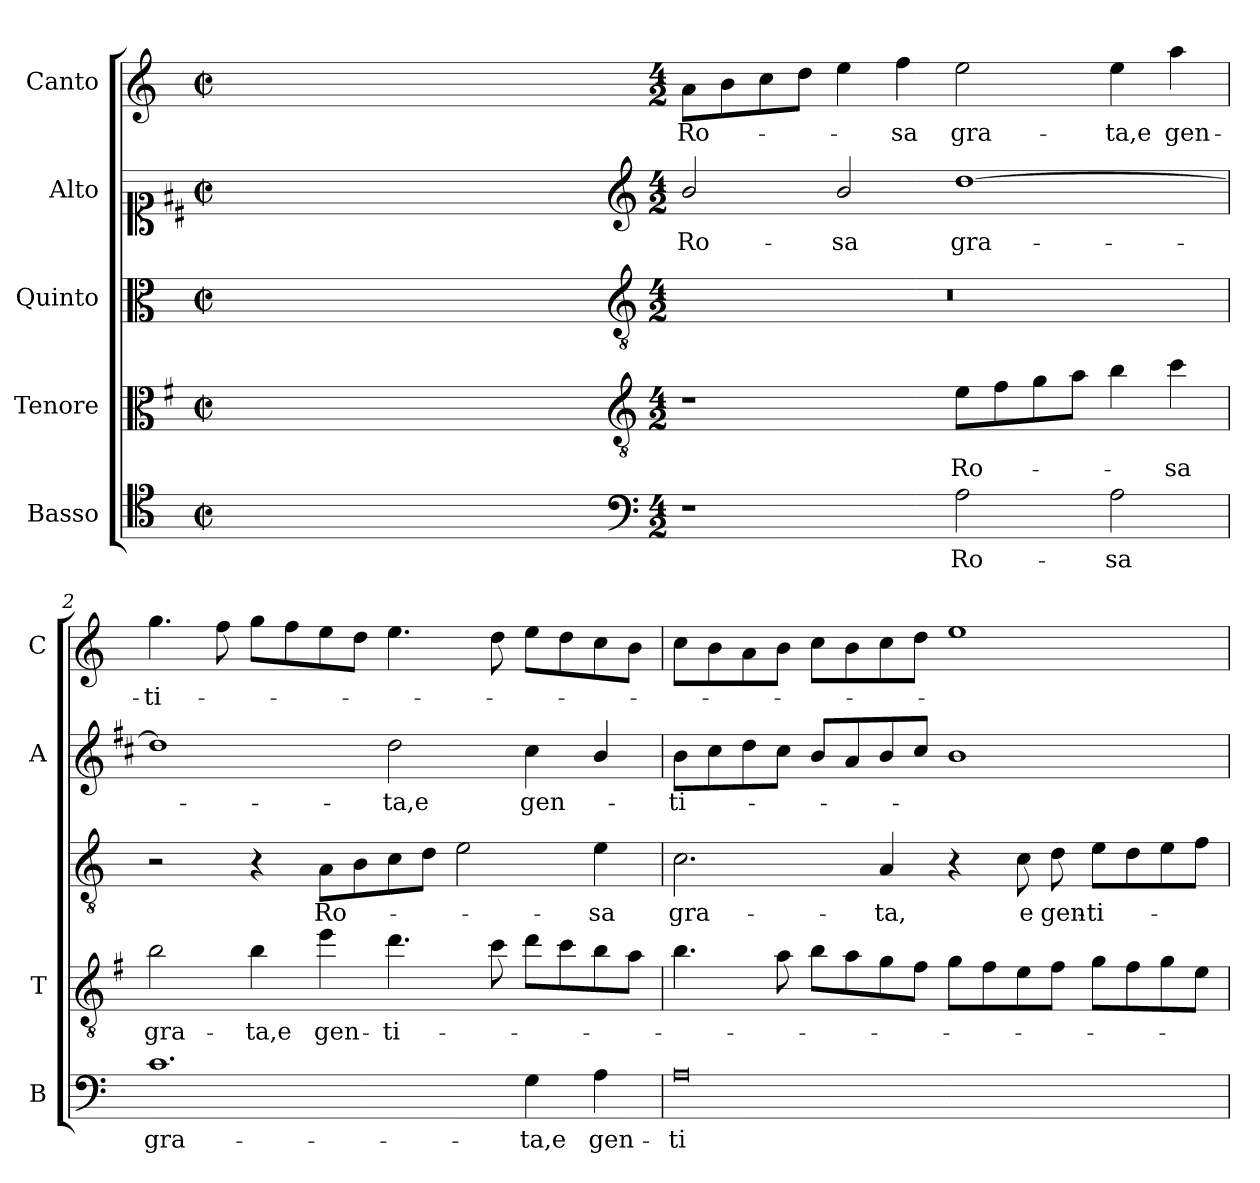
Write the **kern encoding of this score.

**kern	**text	**kern	**text	**kern	**text	**kern	**text	**kern	**text
*part5	*part5	*part4	*part4	*part3	*part3	*part2	*part2	*part1	*part1
*staff5	*staff5	*staff4	*staff4	*staff3	*staff3	*staff2	*staff2	*staff1	*staff1
*I"Basso	*	*I"Tenore	*	*I"Quinto	*	*I"Alto	*	*I"Canto	*
*I'B	*	*I'T	*	*	*	*I'A	*	*I'C	*
*clefC4	*	*clefC3	*	*clefC3	*	*clefC1	*	*clefG2	*
*	*	*ITrd4c7	*	*	*	*ITrd1c2	*	*	*
*k[]	*	*k[]	*	*k[]	*	*k[]	*	*k[]	*
*C:	*	*C:	*	*C:	*	*C:	*	*C:	*
*M2/2	*	*M2/2	*	*M2/2	*	*M2/2	*	*M2/2	*
*met(c|)	*	*met(c|)	*	*met(c|)	*	*met(c|)	*	*met(c|)	*
=	=	=	=	=	=	=	=	=	=
1ryy	.	1ryy	.	1ryy	.	1ryy	.	1ryy	.
=1X-	=1X-	=1X-	=1X-	=1X-	=1X-	=1X-	=1X-	=1X-	=1X-
4ryy	.	4ryy	.	4ryy	.	4ryy	.	4ryy	.
4ryy	.	4ryy	.	4ryy	.	4ryy	.	4ryy	.
4ryy	.	4ryy	.	4ryy	.	4ryy	.	4ryy	.
4ryy	.	4ryy	.	4ryy	.	4ryy	.	4ryy	.
=1-	=1-	=1-	=1-	=1-	=1-	=1-	=1-	=1-	=1-
*clefF4	*	*clefGv2	*	*clefGv2	*	*clefG2	*	*	*
*M4/2	*	*M4/2	*	*M4/2	*	*M4/2	*	*M4/2	*
!	!	!	!	!	!	!	!LO:LY:b	!	!LO:LY:b
1r	.	1r	.	0r	.	2a/	Ro-	8a\L	Ro-
.	.	.	.	.	.	.	.	8b\	.
.	.	.	.	.	.	.	.	8cc\	.
.	.	.	.	.	.	.	.	8dd\J	.
!	!	!	!	!	!	!	!LO:LY:b	!	!
.	.	.	.	.	.	2a/	-sa	4ee\	.
!	!	!	!	!	!	!	!	!	!LO:LY:b
.	.	.	.	.	.	.	.	4ff\	-sa
!	!LO:LY:b	!	!LO:LY:b	!	!	!	!LO:LY:b	!	!LO:LY:b
2A\	Ro-	8A\L	Ro-	.	.	[1cc	gra-	2ee\	gra-
.	.	8B\	.	.	.	.	.	.	.
.	.	8c\	.	.	.	.	.	.	.
.	.	8d\J	.	.	.	.	.	.	.
!	!LO:LY:b	!	!	!	!	!	!	!	!LO:LY:b
2A\	-sa	4e\	.	.	.	.	.	4ee\	-ta,e
!	!	!	!LO:LY:b	!	!	!	!	!	!LO:LY:b
.	.	4f\	-sa	.	.	.	.	4aa\	gen-
=2	=2	=2	=2	=2	=2	=2	=2	=2	=2
!	!LO:LY:b	!	!LO:LY:b	!	!	!	!	!	!LO:LY:b
1.c	gra-	2e\	gra-	2r	.	1cc]	.	4.gg\	-ti-
.	.	.	.	.	.	.	.	8ff\	.
!	!	!	!LO:LY:b	!	!	!	!	!	!
.	.	4e\	-ta,e	4r	.	.	.	8gg\L	.
.	.	.	.	.	.	.	.	8ff\	.
!	!	!	!LO:LY:b	!	!LO:LY:b	!	!	!	!
.	.	4a\	gen-	8A\L	Ro-	.	.	8ee\	.
.	.	.	.	8B\	.	.	.	8dd\J	.
!	!	!	!LO:LY:b	!	!	!	!LO:LY:b	!	!
.	.	4.g\	-ti-	8c\	.	2cc\	-ta,e	4.ee\	.
.	.	.	.	8d\J	.	.	.	.	.
.	.	.	.	2e\	.	.	.	.	.
.	.	8f\	.	.	.	.	.	8dd\	.
!	!LO:LY:b	!	!	!	!	!	!LO:LY:b	!	!
4G\	-ta,e	8g\L	.	.	.	4b\	gen-	8ee\L	.
.	.	8f\	.	.	.	.	.	8dd\	.
!	!LO:LY:b	!	!	!	!LO:LY:b	!	!	!	!
4A\	gen-	8e\	.	4e\	-sa	4a/	.	8cc\	.
.	.	8d\J	.	.	.	.	.	8b\J	.
!!LO:LB:g=z
=3	=3	=3	=3	=3	=3	=3	=3	=3	=3
!	!LO:LY:b	!	!	!	!LO:LY:b	!	!LO:LY:b	!	!
0A	-ti-	4.e\	.	2.c\	gra-	8a\L	-ti-	8cc\L	.
.	.	.	.	.	.	8b\	.	8b\	.
.	.	.	.	.	.	8cc\	.	8a\	.
.	.	8d\	.	.	.	8b\J	.	8b\J	.
.	.	8e\L	.	.	.	8a/L	.	8cc\L	.
.	.	8d\	.	.	.	8g/	.	8b\	.
!	!	!	!	!	!LO:LY:b	!	!	!	!
.	.	8c\	.	4A/	-ta,	8a/	.	8cc\	.
.	.	8B\J	.	.	.	8b/J	.	8dd\J	.
.	.	8c\L	.	4r	.	1a	.	1ee	.
.	.	8B\	.	.	.	.	.	.	.
!	!	!	!	!	!LO:LY:b	!	!	!	!
.	.	8A\	.	8c\	e	.	.	.	.
!	!	!	!	!	!LO:LY:b	!	!	!	!
.	.	8B\J	.	8d\	gen-	.	.	.	.
!	!	!	!	!	!LO:LY:b	!	!	!	!
.	.	8c\L	.	8e\L	-ti-	.	.	.	.
.	.	8B\	.	8d\	.	.	.	.	.
.	.	8c\	.	8e\	.	.	.	.	.
.	.	8A\J	.	8f\J	.	.	.	.	.
=	=	=	=	=	=	=	=	=	=
*-	*-	*-	*-	*-	*-	*-	*-	*-	*-
